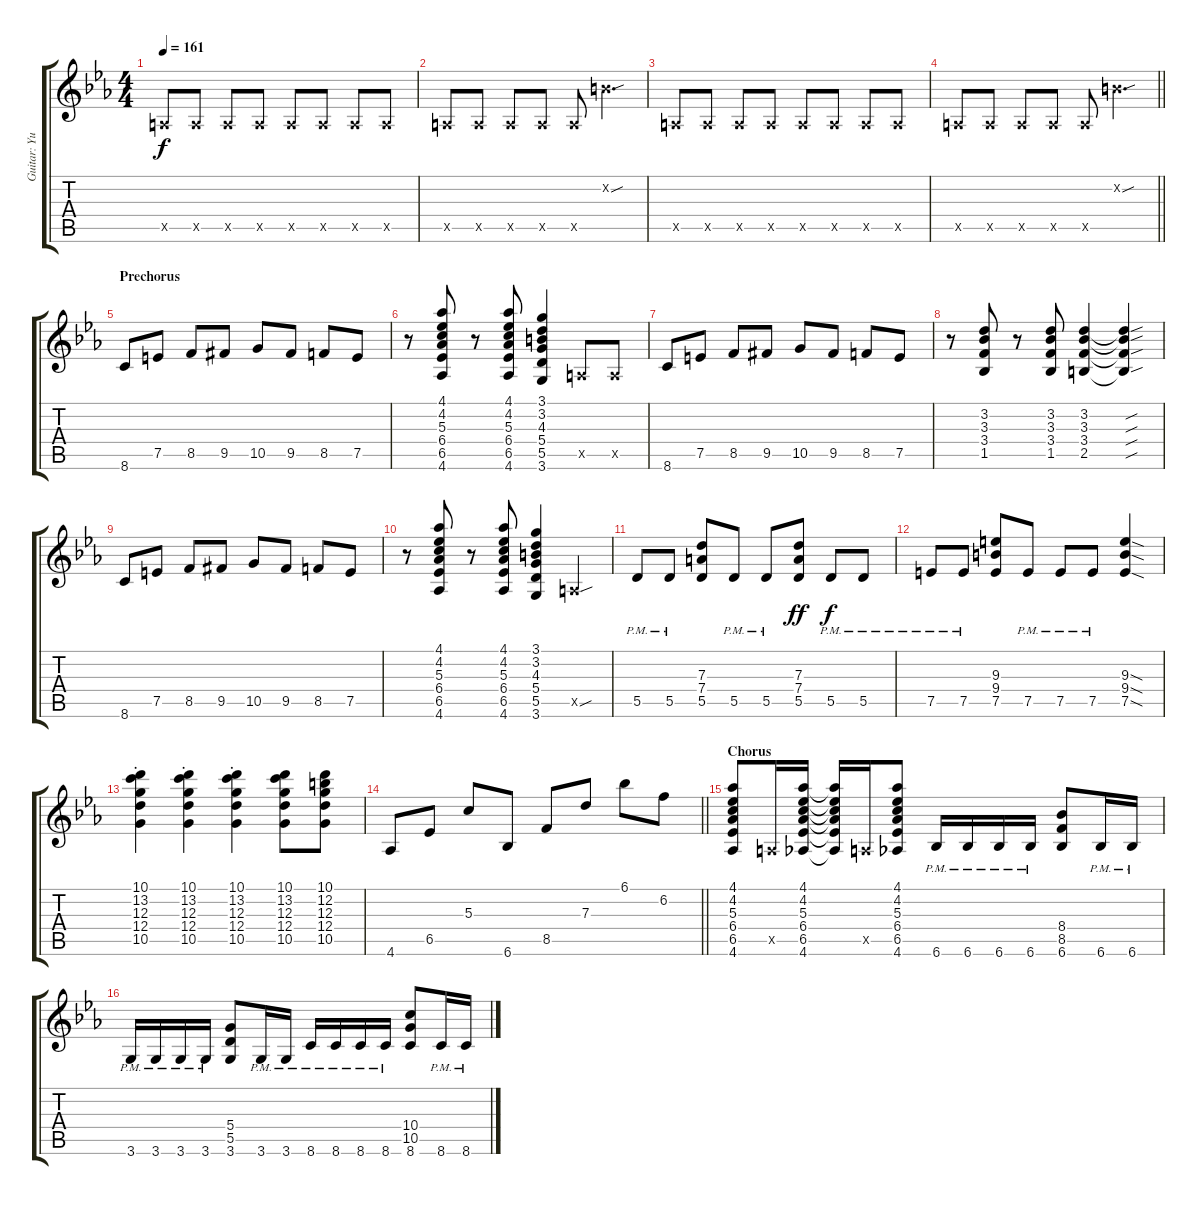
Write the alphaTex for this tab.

\track ("Guitar: Yui Hirasawa" "Guitar: Yu") {instrument distortionguitar}
\staff {score tabs}
\tuning (E4 B3 G3 D3 A2 E2) {hide}
\ts (4 4)
\tempo 161
\clef g2
\ks eb
0.5{x}.8{dy f} 0.5{x}.8 0.5{x}.8 0.5{x}.8 0.5{x}.8 0.5{x}.8 0.5{x}.8 0.5{x}.8 |
0.5{x}.8 0.5{x}.8 0.5{x}.8 0.5{x}.8 0.5{x}.8 0.2{sou x}.4{d} |
0.5{x}.8 0.5{x}.8 0.5{x}.8 0.5{x}.8 0.5{x}.8 0.5{x}.8 0.5{x}.8 0.5{x}.8 |
\barLineRight lightlight
0.5{x}.8 0.5{x}.8 0.5{x}.8 0.5{x}.8 0.5{x}.8 0.2{sou x}.4{d} |
\section ("" "Prechorus")
8.6.8 7.5.8 8.5.8 9.5{acc #}.8 10.5.8 9.5{acc #}.8 8.5.8 7.5.8 |
r.8 (4.1 4.2 5.3 6.4 6.5 4.6).8 r.8 (4.1 4.2 5.3 6.4 6.5 4.6).8 (3.1 3.2 4.3 5.4 5.5 3.6).4 0.5{x}.8 0.5{x}.8 |
8.6.8 7.5.8 8.5.8 9.5{acc #}.8 10.5.8 9.5{acc #}.8 8.5.8 7.5.8 |
r.8 (3.2 3.3 3.4 1.5).8 r.8 (3.2 3.3 3.4 1.5).8 (3.2 3.3 3.4 2.5).4 (3.2{sou t} 3.3{sou t} 3.4{sou t} 2.5{sou t}).4 |
8.6.8 7.5.8 8.5.8 9.5{acc #}.8 10.5.8 9.5{acc #}.8 8.5.8 7.5.8 |
r.8 (4.1 4.2 5.3 6.4 6.5 4.6).8 r.8 (4.1 4.2 5.3 6.4 6.5 4.6).8 (3.1 3.2 4.3 5.4 5.5 3.6).4 0.5{sou x}.4 |
5.5{pm}.8 5.5{pm}.8 (7.3 7.4 5.5).8 5.5{pm}.8 5.5{pm}.8 (7.3 7.4 5.5).8{dy ff} 5.5{pm}.8{dy f} 5.5{pm}.8 |
7.5{pm}.8 7.5{pm}.8 (9.3 9.4 7.5).8 7.5{pm}.8 7.5{pm}.8 7.5{pm}.8 (9.3{sod} 9.4{sod} 7.5{sod}).4 |
(10.1{st} 13.2{st} 12.3{st} 12.4{st} 10.5{st}).4 (10.1{st} 13.2{st} 12.3{st} 12.4{st} 10.5{st}).4 (10.1{st} 13.2{st} 12.3{st} 12.4{st} 10.5{st}).4 (10.1 13.2 12.3 12.4 10.5).8 (10.1 12.2 12.3 12.4 10.5).8 |
\barLineRight lightlight
4.6.8 6.5.8 5.3.8 6.6.8 8.5.8 7.3.8 6.1.8 6.2.8 |
\section ("" "Chorus")
(4.1 4.2 5.3 6.4 6.5 4.6).8 0.5{x}.16 (4.1 4.2 5.3 6.4 6.5 4.6).16 (4.1{t} 4.2{t} 5.3{t} 6.4{t} 6.5{t} 4.6{t}).16 0.5{x}.16 (4.1 4.2 5.3 6.4 6.5 4.6).8 6.6{pm}.16 6.6{pm}.16 6.6{pm}.16 6.6{pm}.16 (8.4 8.5 6.6).8 6.6{pm}.16 6.6{pm}.16 |
3.6{pm}.16 3.6{pm}.16 3.6{pm}.16 3.6{pm}.16 (5.4 5.5 3.6).8 3.6{pm}.16 3.6{pm}.16 8.6{pm}.16 8.6{pm}.16 8.6{pm}.16 8.6{pm}.16 (10.4 10.5 8.6).8 8.6{pm}.16 8.6{pm}.16
